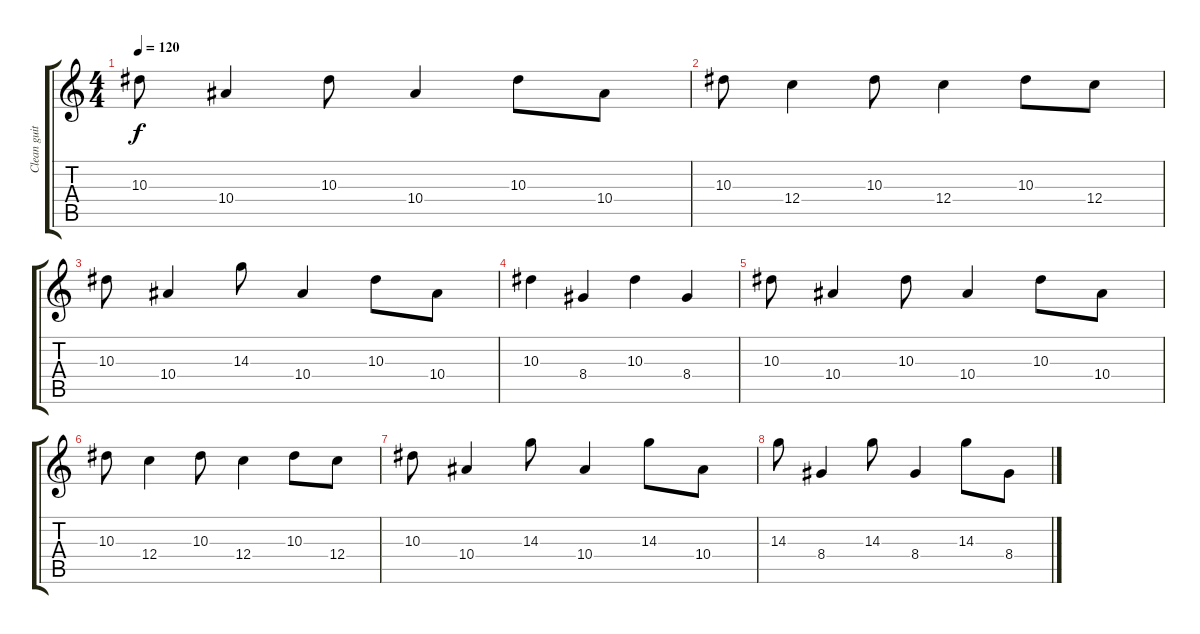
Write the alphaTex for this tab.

\track ("Clean guitar w/ effect" "Clean guit") {instrument acousticguitarsteel}
\staff {score tabs}
\tuning (D4 A3 F3 C3 G2 C2) {hide}
\ts (4 4)
\tempo 120
\clef g2
\ks c
10.3.8{dy f} 10.4.4 10.3.8 10.4.4 10.3.8 10.4.8 |
10.3.8 12.4.4 10.3.8 12.4.4 10.3.8 12.4.8 |
10.3.8 10.4.4 14.3.8 10.4.4 10.3.8 10.4.8 |
10.3.4 8.4.4 10.3.4 8.4.4 |
10.3.8 10.4.4 10.3.8 10.4.4 10.3.8 10.4.8 |
10.3.8 12.4.4 10.3.8 12.4.4 10.3.8 12.4.8 |
10.3.8 10.4.4 14.3.8 10.4.4 14.3.8 10.4.8 |
14.3.8 8.4.4 14.3.8 8.4.4 14.3.8 8.4.8
